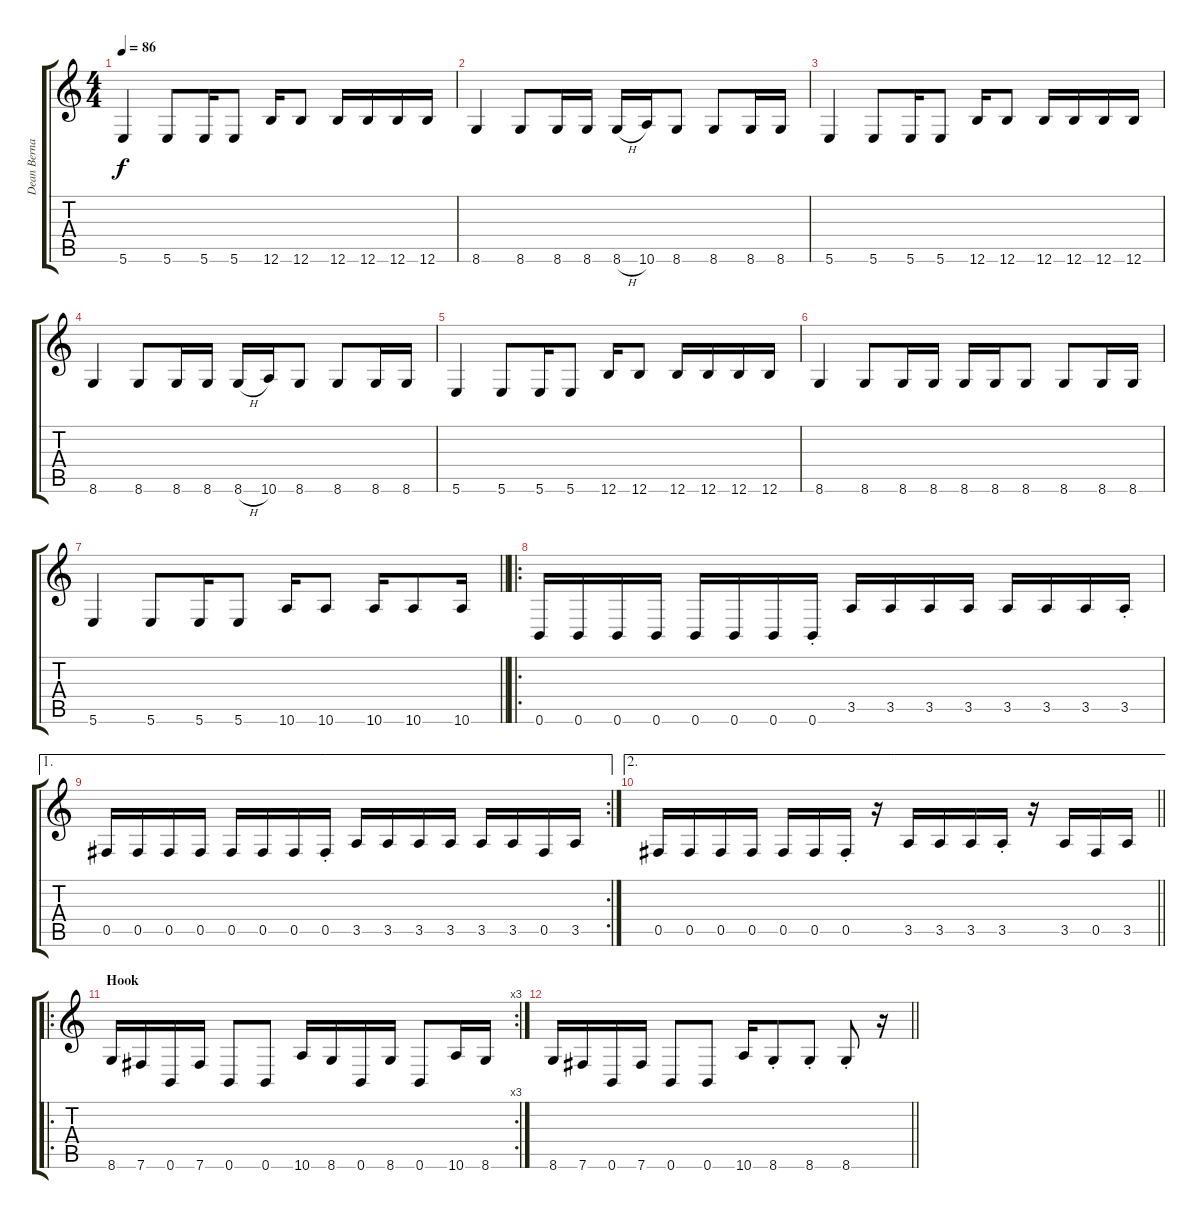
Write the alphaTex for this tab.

\track ("Dean Bernardini- Bass" "Dean Berna") {instrument electricbasspick}
\staff {score tabs}
\tuning (Db4 Ab3 E3 B2 Gb2 B1) {hide}
\ts (4 4)
\tempo 86
\clef g2
\ks c
5.6.4{dy f} 5.6.8 5.6.16 5.6.8 12.6.16 12.6.8 12.6.16 12.6.16 12.6.16 12.6.16 |
8.6.4 8.6.8 8.6.16 8.6.16 8.6{h}.16 10.6.16 8.6.8 8.6.8 8.6.16 8.6.16 |
5.6.4 5.6.8 5.6.16 5.6.8 12.6.16 12.6.8 12.6.16 12.6.16 12.6.16 12.6.16 |
8.6.4 8.6.8 8.6.16 8.6.16 8.6{h}.16 10.6.16 8.6.8 8.6.8 8.6.16 8.6.16 |
5.6.4 5.6.8 5.6.16 5.6.8 12.6.16 12.6.8 12.6.16 12.6.16 12.6.16 12.6.16 |
8.6.4 8.6.8 8.6.16 8.6.16 8.6.16 8.6.16 8.6.8 8.6.8 8.6.16 8.6.16 |
\barLineRight lightlight
5.6.4 5.6.8 5.6.16 5.6.8 10.6.16 10.6.8 10.6.16 10.6.8 10.6.16 |
\ro
0.6.16 0.6.16 0.6.16 0.6.16 0.6.16 0.6.16 0.6.16 0.6{st}.16 3.5.16 3.5.16 3.5.16 3.5.16 3.5.16 3.5.16 3.5.16 3.5{st}.16 |
\ae 1
\rc 2
0.5.16 0.5.16 0.5.16 0.5.16 0.5.16 0.5.16 0.5.16 0.5{st}.16 3.5.16 3.5.16 3.5.16 3.5.16 3.5.16 3.5.16 0.5.16 3.5.16 |
\ae 2
\barLineRight lightlight
0.5.16 0.5.16 0.5.16 0.5.16 0.5.16 0.5.16 0.5{st}.16 r.16 3.5.16 3.5.16 3.5.16 3.5{st}.16 r.16 3.5.16 0.5.16 3.5.16 |
\ro
\rc 3
\section ("" "Hook")
8.6.16 7.6.16 0.6.16 7.6.16 0.6.8 0.6.8 10.6.16 8.6.16 0.6.16 8.6.16 0.6.8 10.6.16 8.6.16 |
\barLineRight lightlight
8.6.16 7.6.16 0.6.16 7.6.16 0.6.8 0.6.8 10.6.16 8.6{st}.8 8.6{st}.8 8.6{st}.8 r.16
